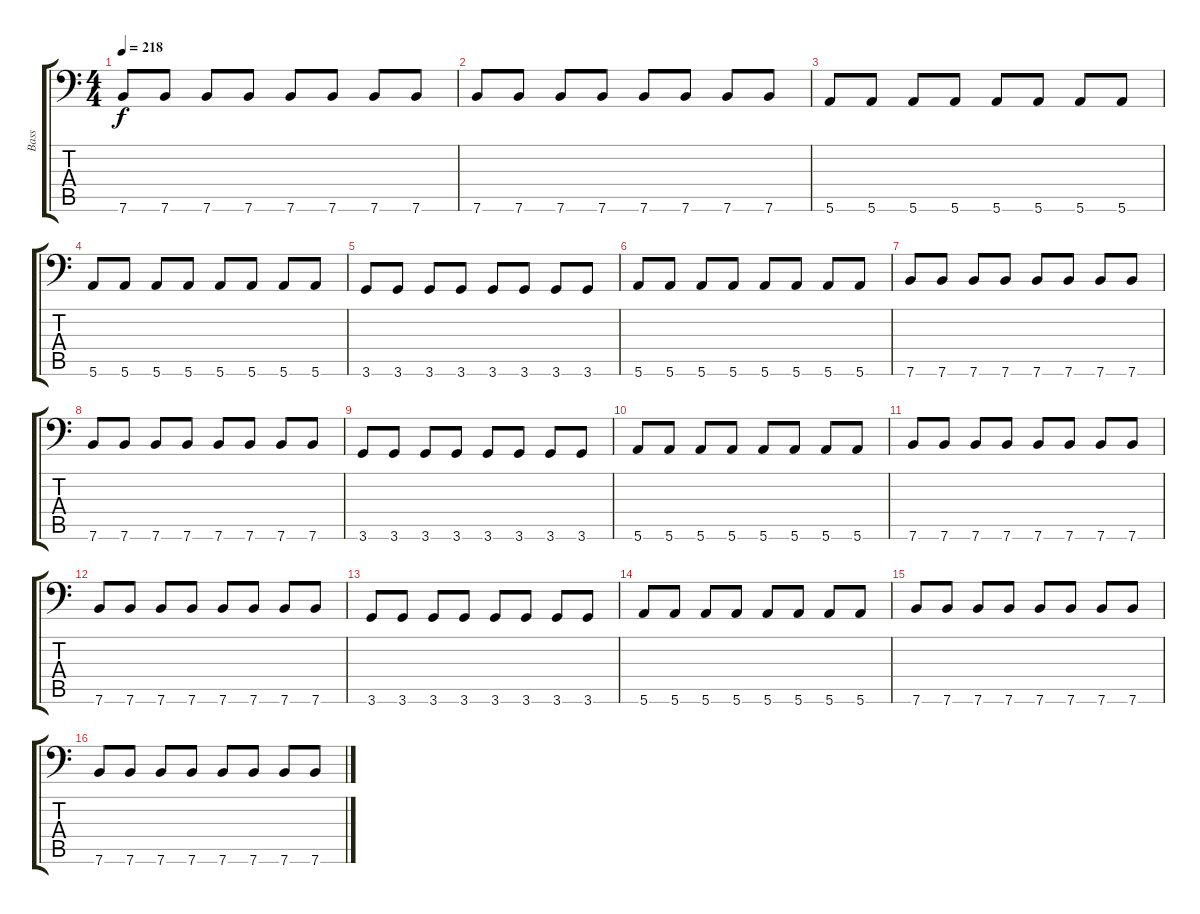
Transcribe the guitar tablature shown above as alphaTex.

\track ("Bass" "Bass") {instrument electricbasspick}
\staff {score tabs}
\tuning (E3 B2 G2 D2 A1 E1) {hide}
\ts (4 4)
\tempo 218
\clef f4
\ks c
7.6.8{dy f} 7.6.8 7.6.8 7.6.8 7.6.8 7.6.8 7.6.8 7.6.8 |
7.6.8 7.6.8 7.6.8 7.6.8 7.6.8 7.6.8 7.6.8 7.6.8 |
5.6.8 5.6.8 5.6.8 5.6.8 5.6.8 5.6.8 5.6.8 5.6.8 |
5.6.8 5.6.8 5.6.8 5.6.8 5.6.8 5.6.8 5.6.8 5.6.8 |
3.6.8 3.6.8 3.6.8 3.6.8 3.6.8 3.6.8 3.6.8 3.6.8 |
5.6.8 5.6.8 5.6.8 5.6.8 5.6.8 5.6.8 5.6.8 5.6.8 |
7.6.8 7.6.8 7.6.8 7.6.8 7.6.8 7.6.8 7.6.8 7.6.8 |
7.6.8 7.6.8 7.6.8 7.6.8 7.6.8 7.6.8 7.6.8 7.6.8 |
3.6.8 3.6.8 3.6.8 3.6.8 3.6.8 3.6.8 3.6.8 3.6.8 |
5.6.8 5.6.8 5.6.8 5.6.8 5.6.8 5.6.8 5.6.8 5.6.8 |
7.6.8 7.6.8 7.6.8 7.6.8 7.6.8 7.6.8 7.6.8 7.6.8 |
7.6.8 7.6.8 7.6.8 7.6.8 7.6.8 7.6.8 7.6.8 7.6.8 |
3.6.8 3.6.8 3.6.8 3.6.8 3.6.8 3.6.8 3.6.8 3.6.8 |
5.6.8 5.6.8 5.6.8 5.6.8 5.6.8 5.6.8 5.6.8 5.6.8 |
7.6.8 7.6.8 7.6.8 7.6.8 7.6.8 7.6.8 7.6.8 7.6.8 |
7.6.8 7.6.8 7.6.8 7.6.8 7.6.8 7.6.8 7.6.8 7.6.8
